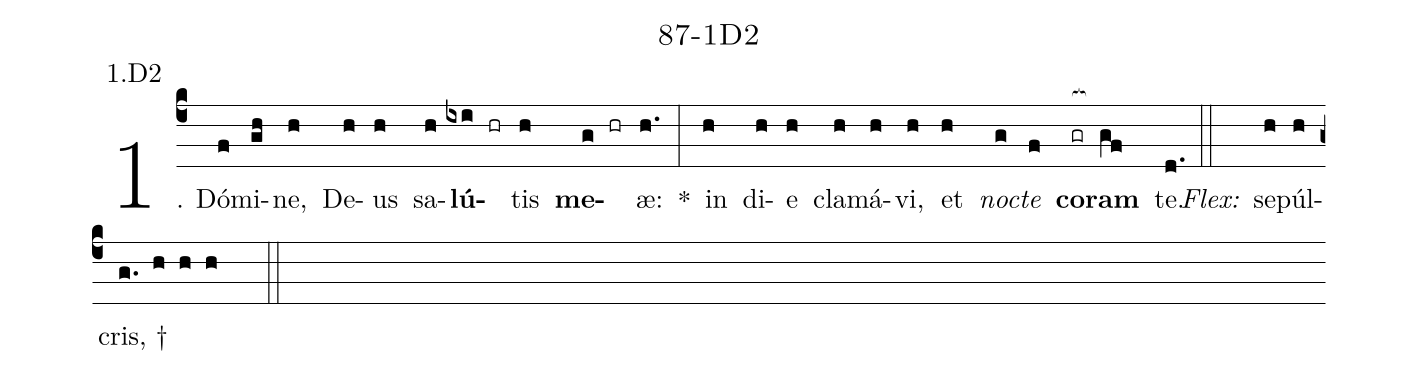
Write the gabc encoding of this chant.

name: 87-1D2;
annotation: 1.D2;
%%
(c4)1. Dó(f)mi(gh)ne,(h) De(h)us(h) sa(h)<b>lú</b>(ixi hr)tis(h) <b>me</b>(g hr)æ:(h.) *(:) in(h) di(h)e(h) cla(h)má(h)vi,(h) et(h) <i>noc</i>(g)<i>te</i>(f) <b>co</b>(gr[ocb:1{])<b>ram</b>(gf[ocb:0}]) te.(d.) (::)
<i>Flex:</i>()  se(h)púl(h)cris, †(g. h h h  ::)
